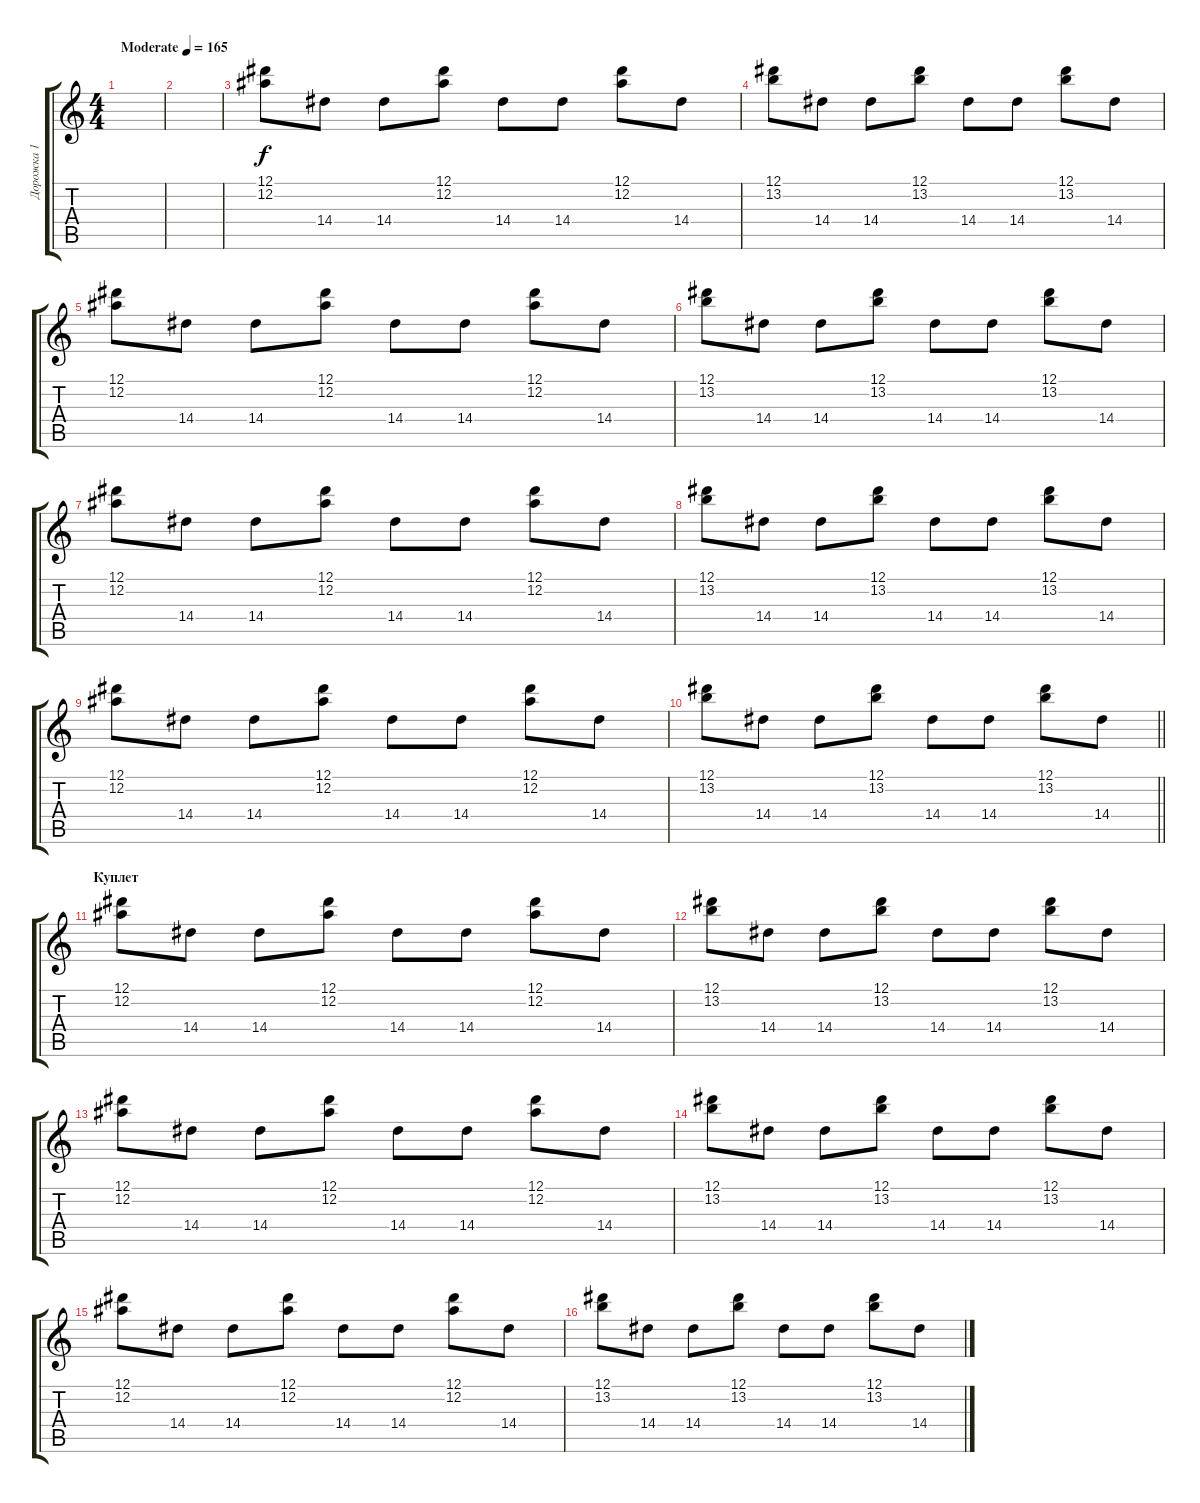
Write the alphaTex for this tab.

\track ("Дорожка 1" "Дорожка 1") {instrument distortionguitar}
\staff {score tabs}
\tuning (Eb4 Bb3 Gb3 Db3 Ab2 Eb2) {hide}
\ts (4 4)
\tempo (165 "Moderate")
\clef g2
\ks c
|
|
(12.1 12.2).8 14.4.8 14.4.8 (12.1 12.2).8 14.4.8 14.4.8 (12.1 12.2).8 14.4.8 |
(12.1 13.2).8 14.4.8 14.4.8 (12.1 13.2).8 14.4.8 14.4.8 (12.1 13.2).8 14.4.8 |
(12.1 12.2).8 14.4.8 14.4.8 (12.1 12.2).8 14.4.8 14.4.8 (12.1 12.2).8 14.4.8 |
(12.1 13.2).8 14.4.8 14.4.8 (12.1 13.2).8 14.4.8 14.4.8 (12.1 13.2).8 14.4.8 |
(12.1 12.2).8 14.4.8 14.4.8 (12.1 12.2).8 14.4.8 14.4.8 (12.1 12.2).8 14.4.8 |
(12.1 13.2).8 14.4.8 14.4.8 (12.1 13.2).8 14.4.8 14.4.8 (12.1 13.2).8 14.4.8 |
(12.1 12.2).8 14.4.8 14.4.8 (12.1 12.2).8 14.4.8 14.4.8 (12.1 12.2).8 14.4.8 |
\barLineRight lightlight
(12.1 13.2).8 14.4.8 14.4.8 (12.1 13.2).8 14.4.8 14.4.8 (12.1 13.2).8 14.4.8 |
\section ("" "Куплет")
(12.1 12.2).8 14.4.8 14.4.8 (12.1 12.2).8 14.4.8 14.4.8 (12.1 12.2).8 14.4.8 |
(12.1 13.2).8 14.4.8 14.4.8 (12.1 13.2).8 14.4.8 14.4.8 (12.1 13.2).8 14.4.8 |
(12.1 12.2).8 14.4.8 14.4.8 (12.1 12.2).8 14.4.8 14.4.8 (12.1 12.2).8 14.4.8 |
(12.1 13.2).8 14.4.8 14.4.8 (12.1 13.2).8 14.4.8 14.4.8 (12.1 13.2).8 14.4.8 |
(12.1 12.2).8 14.4.8 14.4.8 (12.1 12.2).8 14.4.8 14.4.8 (12.1 12.2).8 14.4.8 |
(12.1 13.2).8 14.4.8 14.4.8 (12.1 13.2).8 14.4.8 14.4.8 (12.1 13.2).8 14.4.8
